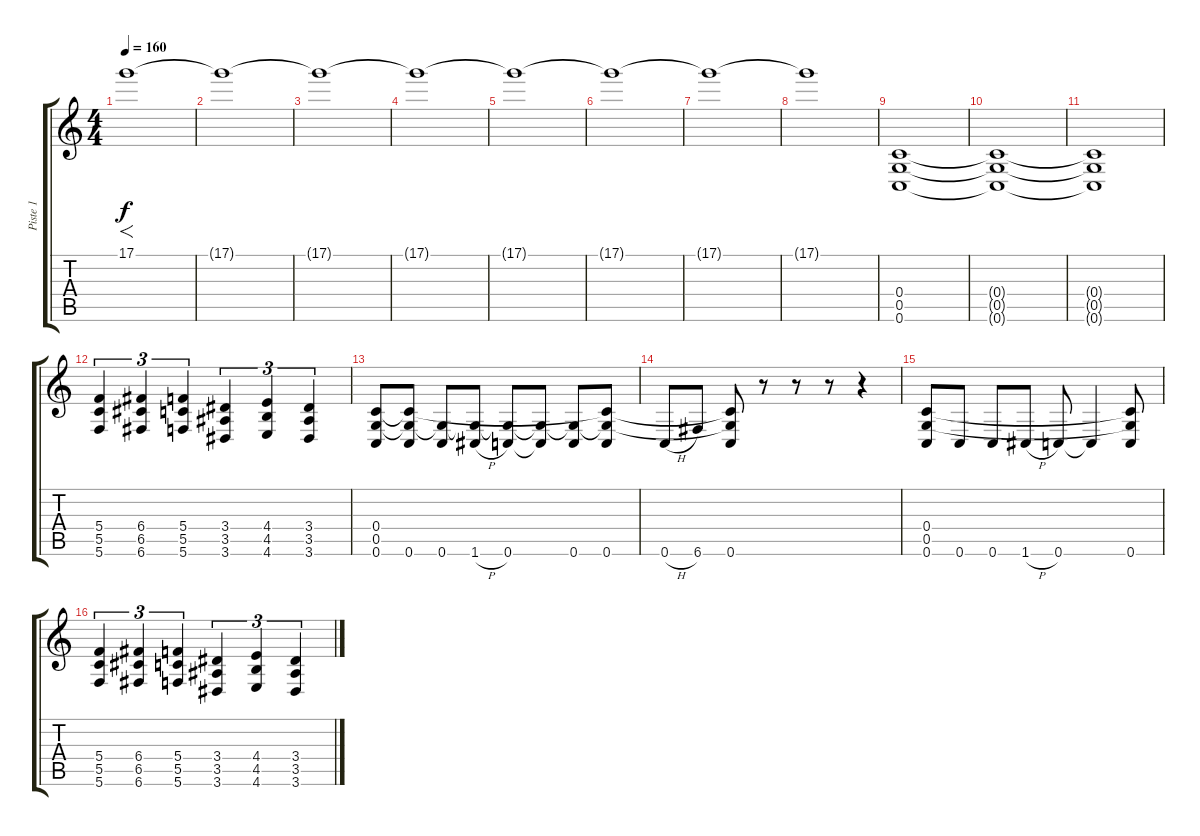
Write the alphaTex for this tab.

\track ("Piste 1" "Piste 1") {instrument distortionguitar}
\staff {score tabs}
\tuning (D4 A3 F3 C3 G2 C2) {hide}
\ts (4 4)
\tempo 160
\clef g2
\ks c
17.1.1{f dy f instrument distortionguitar} |
17.1{t}.1 |
17.1{t}.1 |
17.1{t}.1 |
17.1{t}.1 |
17.1{t}.1 |
17.1{t}.1 |
17.1{t}.1 |
(0.4 0.5 0.6).1 |
(0.4{t} 0.5{t} 0.6{t}).1 |
(0.4{t} 0.5{t} 0.6{t}).1 |
(5.4 5.5 5.6).4{tu (3 2)} (6.4 6.5 6.6).4{tu (3 2)} (5.4 5.5 5.6).4{tu (3 2)} (3.4 3.5 3.6).4{tu (3 2)} (4.4 4.5 4.6).4{tu (3 2)} (3.4 3.5 3.6).4{tu (3 2)} |
(0.4 0.5 0.6).8 (0.4{t} 0.5{t} 0.6).8 (0.5{t} 0.6).8 (0.5{t} 1.6{h}).8 (0.5{t} 0.6).8 (0.5{t} 0.6{t}).8 (0.5{t} 0.6).8 (0.4{t} 0.5{t} 0.6).8 |
0.6{h}.8 6.6.8 (0.4{t} 0.5{t} 0.6).8 r.8 r.8 r.8 r.4 |
(0.4 0.5 0.6).8 0.6.8 0.6.8 1.6{h}.8 0.6.8 0.6{t}.4 (0.4{t} 0.5{t} 0.6).8 |
(5.4 5.5 5.6).4{tu (3 2)} (6.4 6.5 6.6).4{tu (3 2)} (5.4 5.5 5.6).4{tu (3 2)} (3.4 3.5 3.6).4{tu (3 2)} (4.4 4.5 4.6).4{tu (3 2)} (3.4 3.5 3.6).4{tu (3 2)}
